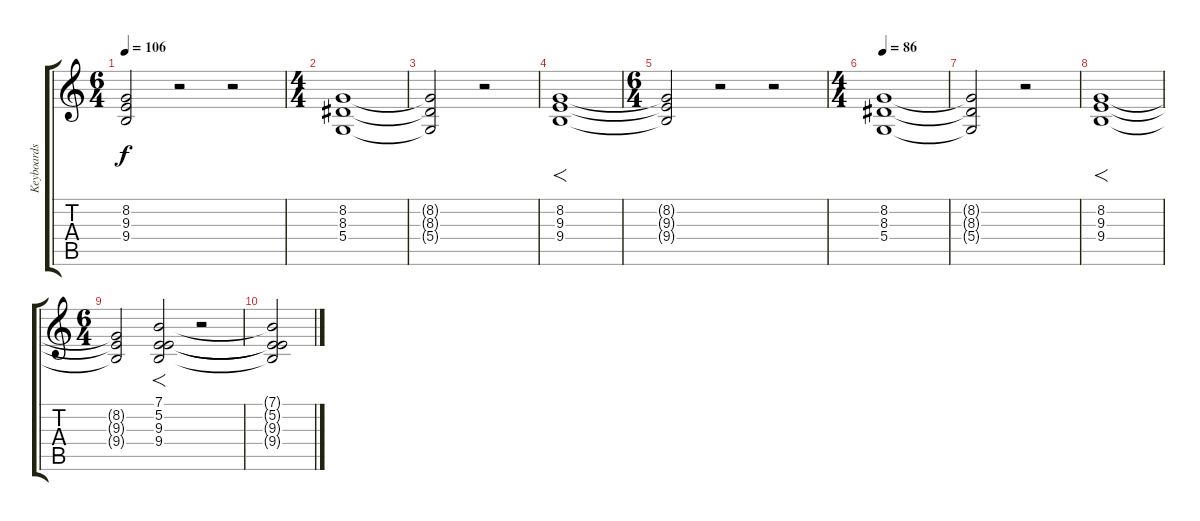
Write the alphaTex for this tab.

\track ("Keyboards" "Keyboards") {instrument choiraahs}
\staff {score tabs}
\tuning (E4 B3 G3 D3 A2 E2) {hide}
\ts (6 4)
\tempo 106
\clef g2
\ks c
(8.2{t} 9.3{t} 9.4{t}).2{dy f} r.2 r.2 |
\ts (4 4)
(8.2 8.3 5.4).1{volume 6 instrument seashore} |
(8.2{t} 8.3{t} 5.4{t}).2 r.2 |
(8.2 9.3 9.4).1{f} |
\ts (6 4)
(8.2{t} 9.3{t} 9.4{t}).2 r.2 r.2 |
\ts (4 4)
\tempo 86
(8.2 8.3 5.4).1{volume 6 instrument seashore} |
(8.2{t} 8.3{t} 5.4{t}).2 r.2 |
(8.2 9.3 9.4).1{f} |
\ts (6 4)
(8.2{t} 9.3{t} 9.4{t}).2 (7.1 5.2 9.3 9.4).2{f} r.2 |
(7.1{t} 5.2{t} 9.3{t} 9.4{t}).2
